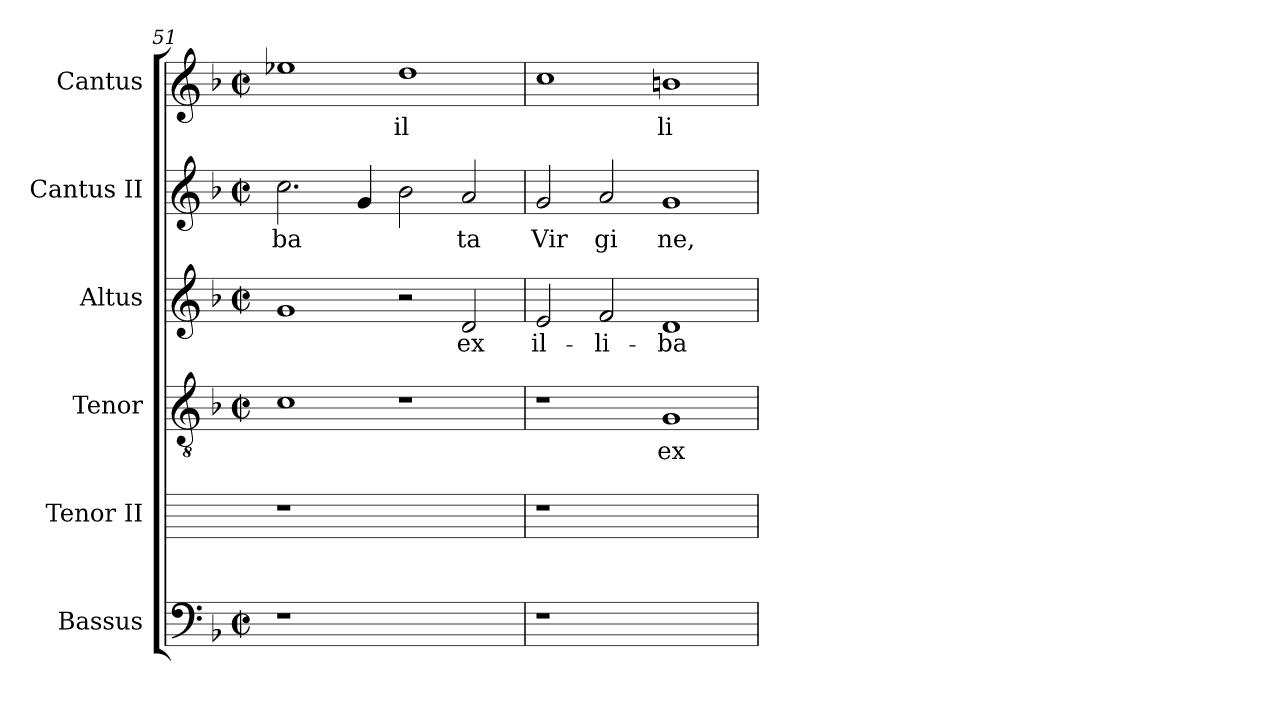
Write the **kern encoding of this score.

**kern	**kern	**kern	**text	**kern	**text	**kern	**text	**kern	**text
*part6	*part5	*part4	*part4	*part3	*part3	*part2	*part2	*part1	*part1
*staff6	*staff5	*staff4	*staff4	*staff3	*staff3	*staff2	*staff2	*staff1	*staff1
*I"Bassus	*I"Tenor II	*I"Tenor	*	*I"Altus	*	*I"Cantus II	*	*I"Cantus	*
*I'Bassus	*	*I'Tenor	*	*I'Altus	*	*I'Cantus II	*	*	*
*clefF4	*	*clefGv2	*	*clefG2	*	*clefG2	*	*clefG2	*
*k[b-]	*	*k[b-]	*	*k[b-]	*	*k[b-]	*	*k[b-]	*
*F:	*	*F:	*	*F:	*	*F:	*	*F:	*
*M2/2	*	*M2/2	*	*M2/2	*	*M2/2	*	*M2/2	*
*met(c|)	*	*met(c|)	*	*met(c|)	*	*met(c|)	*	*met(c|)	*
=51	=51	=51	=51	=51	=51	=51	=51	=51	=51
!	!	!	!	!	!	!	!LO:LY:b:cj	!	!
1r	1r	1c	.	1g	.	2.cc\	ba	1ee-	.
.	.	.	.	.	.	4g/	.	.	.
!	!	!	!	!	!	!	!	!	!LO:LY:b:cj
1ryy	1ryy	1r	.	2r	.	2b-\	.	1dd	il
!	!	!	!	!	!LO:LY:b:cj	!	!LO:LY:b:cj	!	!
.	.	.	.	2d/	ex	2a/	ta	.	.
=52	=52	=52	=52	=52	=52	=52	=52	=52	=52
!	!	!	!	!	!LO:LY:b:cj	!	!LO:LY:b:cj	!	!
1r	1r	1r	.	2e/	il-	2g/	Vir	1cc	.
!	!	!	!	!	!LO:LY:b:cj	!	!LO:LY:b:cj	!	!
.	.	.	.	2f/	-li-	2a/	gi	.	.
!	!	!	!LO:LY:b:cj	!	!LO:LY:b:cj	!	!LO:LY:b:cj	!	!LO:LY:b:cj
1ryy	1ryy	1G	ex	1d	-ba-	1g	ne,	1bn	li
=	=	=	=	=	=	=	=	=	=
*-	*-	*-	*-	*-	*-	*-	*-	*-	*-
